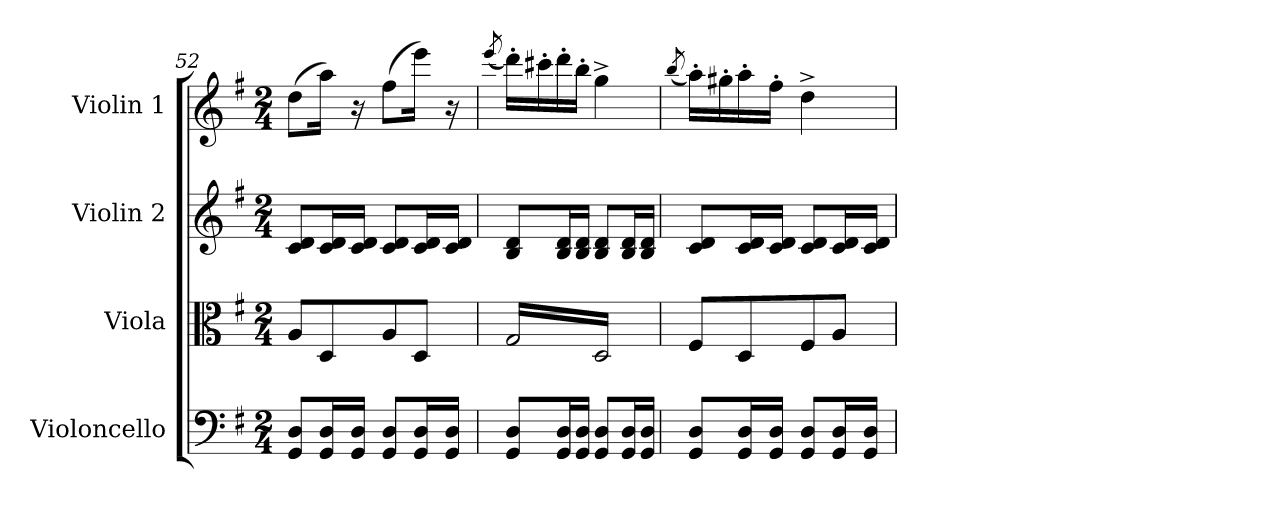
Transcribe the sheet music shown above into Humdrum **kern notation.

**kern	**kern	**kern	**kern
*part4	*part3	*part2	*part1
*staff4	*staff3	*staff2	*staff1
*I"Violoncello	*I"Viola	*I"Violin 2	*I"Violin 1
*I'Vc	*I'Vla	*I'Vln	*I'Vln
*clefF4	*clefC3	*clefG2	*clefG2
*k[f#]	*k[f#]	*k[f#]	*k[f#]
*M2/4	*M2/4	*M2/4	*M2/4
=52	=52	=52	=52
8GG/ 8D/L	8A/L	8c/ 8d/L	(8dd\L
16GG/ 16D/L	8D/	16c/ 16d/L	16aa\Jk)
16GG/ 16D/JJ	.	16c/ 16d/JJ	16r
8GG/ 8D/L	8A/	8c/ 8d/L	(8ff#\L
16GG/ 16D/L	8D/J	16c/ 16d/L	16eee\Jk)
16GG/ 16D/JJ	.	16c/ 16d/JJ	16r
=53	=53	=53	=53
.	.	.	(8qeee/
*	*tremolo	*	*
8GG/ 8D/L	16G/LL	8B/ 8d/L	16ddd'\LL)
.	16D/	.	16ccc#X'\
16GG/ 16D/L	16G/	16B/ 16d/L	16ddd'\
16GG/ 16D/JJ	16D/	16B/ 16d/JJ	16bb'\JJ
8GG/ 8D/L	16G/	8B/ 8d/L	4gg^\
.	16D/	.	.
16GG/ 16D/L	16G/	16B/ 16d/L	.
16GG/ 16D/JJ	16D/JJ	16B/ 16d/JJ	.
*	*Xtremolo	*	*
!!LO:LB:g=z
=54	=54	=54	=54
.	.	.	(8qbb/
8GG/ 8D/L	8F#/L	8c/ 8d/L	16aa'\LL)
.	.	.	16gg#X'\
16GG/ 16D/L	8D/	16c/ 16d/L	16aa'\
16GG/ 16D/JJ	.	16c/ 16d/JJ	16ff#'\JJ
8GG/ 8D/L	8F#/	8c/ 8d/L	4dd^\
16GG/ 16D/L	8A/J	16c/ 16d/L	.
16GG/ 16D/JJ	.	16c/ 16d/JJ	.
=	=	=	=
*-	*-	*-	*-
